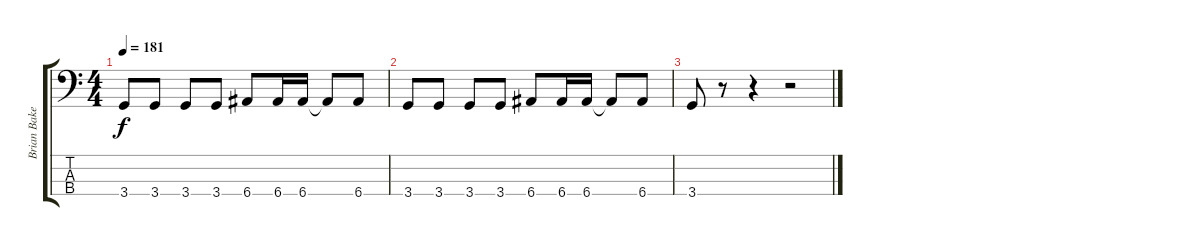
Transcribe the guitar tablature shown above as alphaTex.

\track ("Brian Baker" "Brian Bake") {instrument electricbasspick}
\staff {score tabs}
\tuning (G2 D2 A1 E1) {hide}
\ts (4 4)
\tempo 181
\clef f4
\ks c
3.4.8{dy f} 3.4.8 3.4.8 3.4.8 6.4.8 6.4.16 6.4.16 6.4{t}.8 6.4.8 |
3.4.8 3.4.8 3.4.8 3.4.8 6.4.8 6.4.16 6.4.16 6.4{t}.8 6.4.8 |
3.4.8 r.8 r.4 r.2
